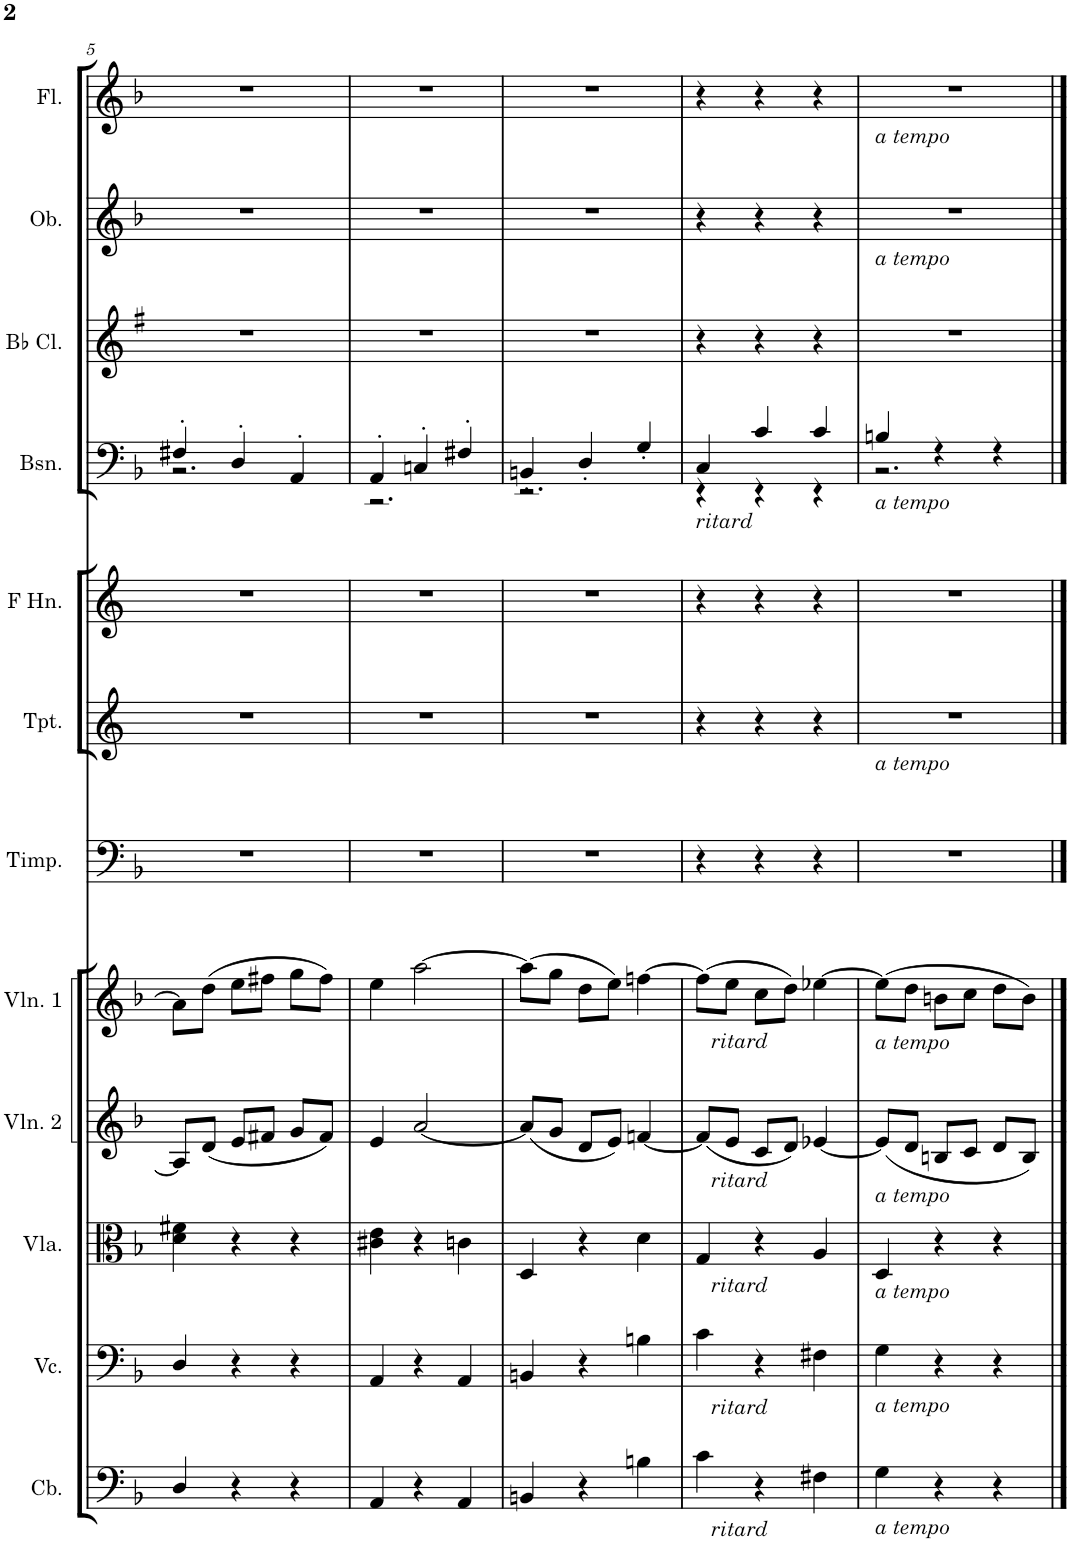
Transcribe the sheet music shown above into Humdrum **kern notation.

**kern	**kern	**kern	**kern	**kern	**kern	**kern	**kern	**kern	**kern	**kern	**kern
*part12	*part11	*part10	*part9	*part8	*part7	*part6	*part5	*part4	*part3	*part2	*part1
*staff12	*staff11	*staff10	*staff9	*staff8	*staff7	*staff6	*staff5	*staff4	*staff3	*staff2	*staff1
*I"Contrabass	*I"Violoncello	*I"Viola	*I"Violin 2	*I"Violin 1	*I"Timpani	*I"Trumpet in F	*I"Horn in F	*I"Bassoon	*I"Bb Clarinet	*I"Oboe	*I"Flute
*I'Cb.	*I'Vc.	*I'Vla.	*I'Vln. 2	*I'Vln. 1	*I'Timp.	*I'Tpt.	*	*I'Bsn.	*I'Bb Cl.	*I'Ob.	*I'Fl.
!!LO:PB:g=z
*clefF4	*clefF4	*clefC3	*clefG2	*clefG2	*clefF4	*clefG2	*clefG2	*clefF4	*clefG2	*clefG2	*clefG2
*Trd7c12	*	*	*	*	*	*Trd1c2	*Trd4c7	*	*Trd1c2	*	*
*k[b-]	*k[b-]	*k[b-]	*k[b-]	*k[b-]	*k[b-]	*k[]	*k[]	*k[b-]	*k[f#]	*k[b-]	*k[b-]
*M3/4	*M3/4	*M3/4	*M3/4	*M3/4	*M3/4	*M3/4	*M3/4	*M3/4	*M3/4	*M3/4	*M3/4
=5	=5	=5	=5	=5	=5	=5	=5	=5	=5	=5	=5
*	*	*	*	*	*	*	*	*^	*	*	*
4D/	4D/	4d\ 4f#X\	8A/L]	8a\L]	2.r	2.r	2.r	4F#X'>/	2.r	2.r	2.r	2.r
.	.	.	(8d/J	(8dd\J	.	.	.	.	.	.	.	.
4r	4r	4r	8e/L	8ee\L	.	.	.	4D'>/	.	.	.	.
.	.	.	8f#X/J	8ff#X\J	.	.	.	.	.	.	.	.
4r	4r	4r	8g/L	8gg\L	.	.	.	4AA'>/	.	.	.	.
.	.	.	8f#/J)	8ff#\J)	.	.	.	.	.	.	.	.
=6	=6	=6	=6	=6	=6	=6	=6	=6	=6	=6	=6	=6
4AA/	4AA/	4c#X\ 4e\	4e/	4ee\	2.r	2.r	2.r	4AA'>/	2.r	2.r	2.r	2.r
4r	4r	4r	[2a/	[2aa\	.	.	.	4Cn'>/	.	.	.	.
4AA/	4AA/	4cn\	.	.	.	.	.	4F#X'>/	.	.	.	.
=7	=7	=7	=7	=7	=7	=7	=7	=7	=7	=7	=7	=7
4BBn/	4BBn/	4D/	(8a/L]	(8aa\L]	2.r	2.r	2.r	4BBn'</	2.r	2.r	2.r	2.r
.	.	.	8g/J	8gg\J	.	.	.	.	.	.	.	.
4r	4r	4r	8d/L	8dd\L	.	.	.	4D'</	.	.	.	.
.	.	.	8e/J)	8ee\J)	.	.	.	.	.	.	.	.
4Bn\	4Bn\	4d\	[4fn/	[4ffn\	.	.	.	4G'</	.	.	.	.
=8	=8	=8	=8	=8	=8	=8	=8	=8	=8	=8	=8	=8
!	!	!	!	!	!	!	!	!LO:TX:b:i:t=ritard	!	!	!	!
!	!	!	!	!LO:TX:b:i:t=ritard	!	!	!	!	!	!	!	!
!	!	!	!LO:TX:b:i:t=ritard	!	!	!	!	!	!	!	!	!
!	!	!LO:TX:b:i:t=ritard	!	!	!	!	!	!	!	!	!	!
!	!LO:TX:b:i:t=ritard	!	!	!	!	!	!	!	!	!	!	!
!LO:TX:b:i:t=ritard	!	!	!	!	!	!	!	!	!	!	!	!
4c\	4c\	4G/	(8f/L]	(8ff\L]	4r	4r	4r	4C/	4r	4r	4r	4r
.	.	.	8e/J	8ee\J	.	.	.	.	.	.	.	.
4r	4r	4r	8c/L	8cc\L	4r	4r	4r	4c/	4r	4r	4r	4r
.	.	.	8d/J)	8dd\J)	.	.	.	.	.	.	.	.
4F#X\	4F#X\	4A/	[4e-X/	[4ee-X\	4r	4r	4r	4c/	4r	4r	4r	4r
=9	=9	=9	=9	=9	=9	=9	=9	=9	=9	=9	=9	=9
!	!	!	!	!	!	!	!	!	!	!	!	!LO:TX:b:i:t=a tempo
!	!	!	!	!	!	!	!	!	!	!	!LO:TX:b:i:t=a tempo	!
!	!	!	!	!	!	!	!	!LO:TX:b:i:t=a tempo	!	!	!	!
!	!	!	!	!	!	!LO:TX:b:i:t=a tempo	!	!	!	!	!	!
!	!	!	!	!LO:TX:b:i:t=a tempo	!	!	!	!	!	!	!	!
!	!	!	!LO:TX:b:i:t=a tempo	!	!	!	!	!	!	!	!	!
!	!	!LO:TX:b:i:t=a tempo	!	!	!	!	!	!	!	!	!	!
!	!LO:TX:b:i:t=a tempo	!	!	!	!	!	!	!	!	!	!	!
!LO:TX:b:i:t=a tempo	!	!	!	!	!	!	!	!	!	!	!	!
4G\	4G\	4D/	(8e-/L]	(8ee-\L]	2.r	2.r	2.r	4Bn/	2.r	2.r	2.r	2.r
.	.	.	8d/J	8dd\J	.	.	.	.	.	.	.	.
4r	4r	4r	8Bn/L	8bn\L	.	.	.	4r	.	.	.	.
.	.	.	8c/J	8cc\J	.	.	.	.	.	.	.	.
4r	4r	4r	8d/L	8dd\L	.	.	.	4r	.	.	.	.
.	.	.	8B/J)	8b\J)	.	.	.	.	.	.	.	.
*	*	*	*	*	*	*	*	*v	*v	*	*	*
==	==	==	==	==	==	==	==	==	==	==	==
*-	*-	*-	*-	*-	*-	*-	*-	*-	*-	*-	*-
